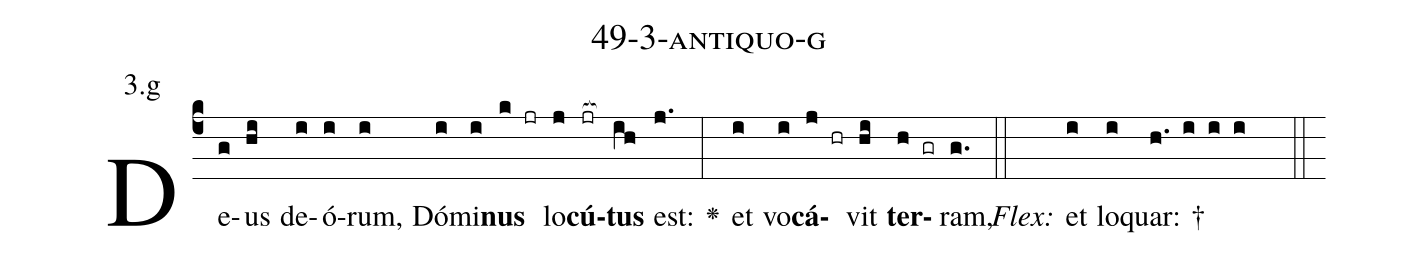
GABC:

name: 49-3-antiquo-g;
annotation: 3.g;
%%
(c4)De(g)us(hi) de(i)ó(i)rum,(i) Dó(i)mi(i)<b>nus</b>(k jr) lo(j)<b>cú</b>(jr[ocb:1{])<b>tus</b>(ih[ocb:0}]) est:(j.) <v>\greheightstar</v>(:) et(i) vo(i)<b>cá</b>(j hr)vit(hi) <b>ter</b>(h gr)ram,(g.) (::)
<i>Flex:</i>()  et(i) lo(i)quar: †(h. i i i  ::)

%E(i) u(i) o(j) u(hi) a(h) e.(g.) (::)
